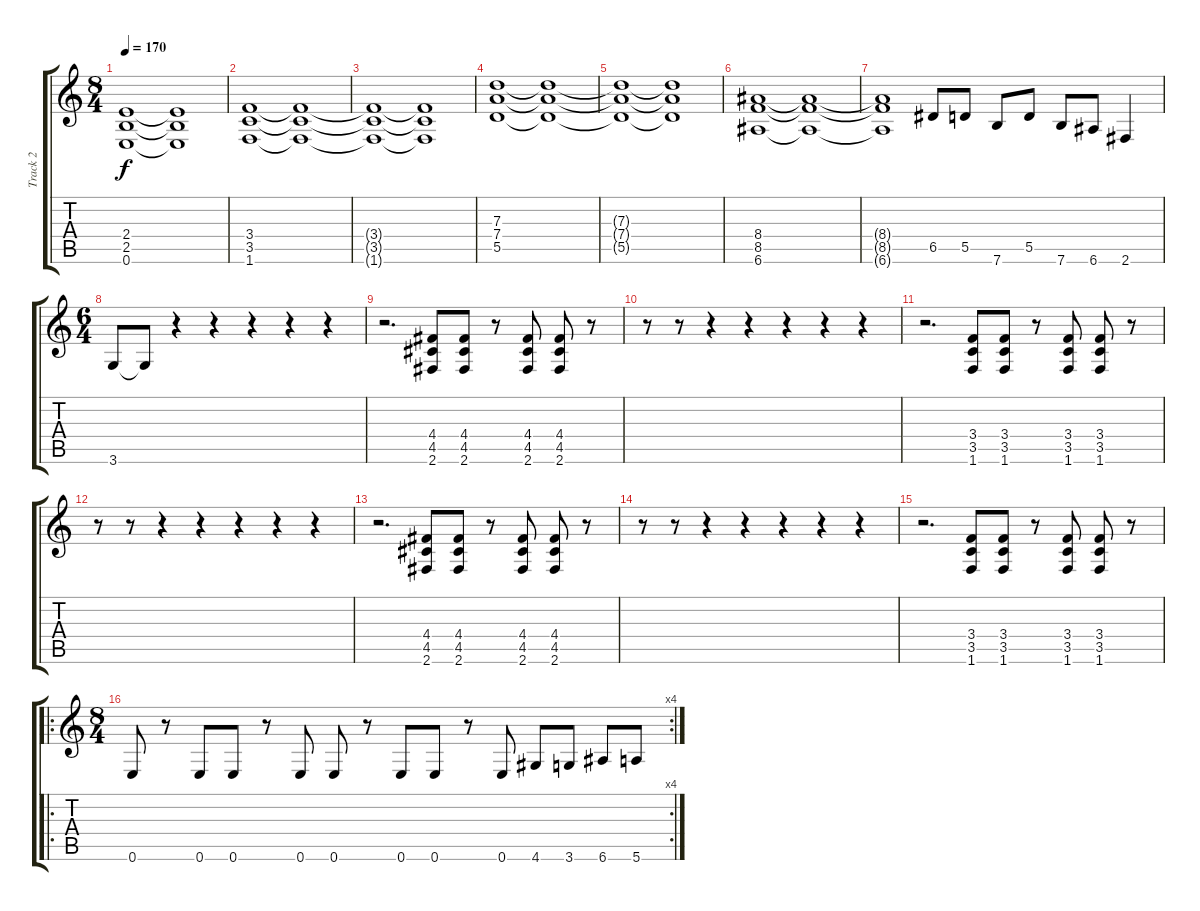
\track ("Track 2" "Track 2") {instrument overdrivenguitar}
\staff {score tabs}
\tuning (E4 B3 G3 D3 A2 E2) {hide}
\ts (8 4)
\tempo 170
\clef g2
\ks c
(2.4{t} 2.5{t} 0.6{t}).1{dy f} (2.4{t} 2.5{t} 0.6{t}).1 |
(3.4 3.5 1.6).1 (3.4{t} 3.5{t} 1.6{t}).1 |
(3.4{t} 3.5{t} 1.6{t}).1 (3.4{t} 3.5{t} 1.6{t}).1 |
(7.3 7.4 5.5).1 (7.3{t} 7.4{t} 5.5{t}).1 |
(7.3{t} 7.4{t} 5.5{t}).1 (7.3{t} 7.4{t} 5.5{t}).1 |
(8.4 8.5 6.6).1 (8.4{t} 8.5{t} 6.6{t}).1 |
(8.4{t} 8.5{t} 6.6{t}).1 6.5.8 5.5.8 7.6.8 5.5.8 7.6.8 6.6.8 2.6.4 |
\ts (6 4)
3.6.8 3.6{t}.8 r.4 r.4 r.4 r.4 r.4 |
r.2{d} (4.4 4.5 2.6).8 (4.4 4.5 2.6).8 r.8 (4.4 4.5 2.6).8 (4.4 4.5 2.6).8 r.8 |
r.8 r.8 r.4 r.4 r.4 r.4 r.4 |
r.2{d} (3.4 3.5 1.6).8 (3.4 3.5 1.6).8 r.8 (3.4 3.5 1.6).8 (3.4 3.5 1.6).8 r.8 |
r.8 r.8 r.4 r.4 r.4 r.4 r.4 |
r.2{d} (4.4 4.5 2.6).8 (4.4 4.5 2.6).8 r.8 (4.4 4.5 2.6).8 (4.4 4.5 2.6).8 r.8 |
r.8 r.8 r.4 r.4 r.4 r.4 r.4 |
r.2{d} (3.4 3.5 1.6).8 (3.4 3.5 1.6).8 r.8 (3.4 3.5 1.6).8 (3.4 3.5 1.6).8 r.8 |
\ro
\rc 4
\ts (8 4)
0.6.8 r.8 0.6.8 0.6.8 r.8 0.6.8 0.6.8 r.8 0.6.8 0.6.8 r.8 0.6.8 4.6.8 3.6.8 6.6.8 5.6.8
